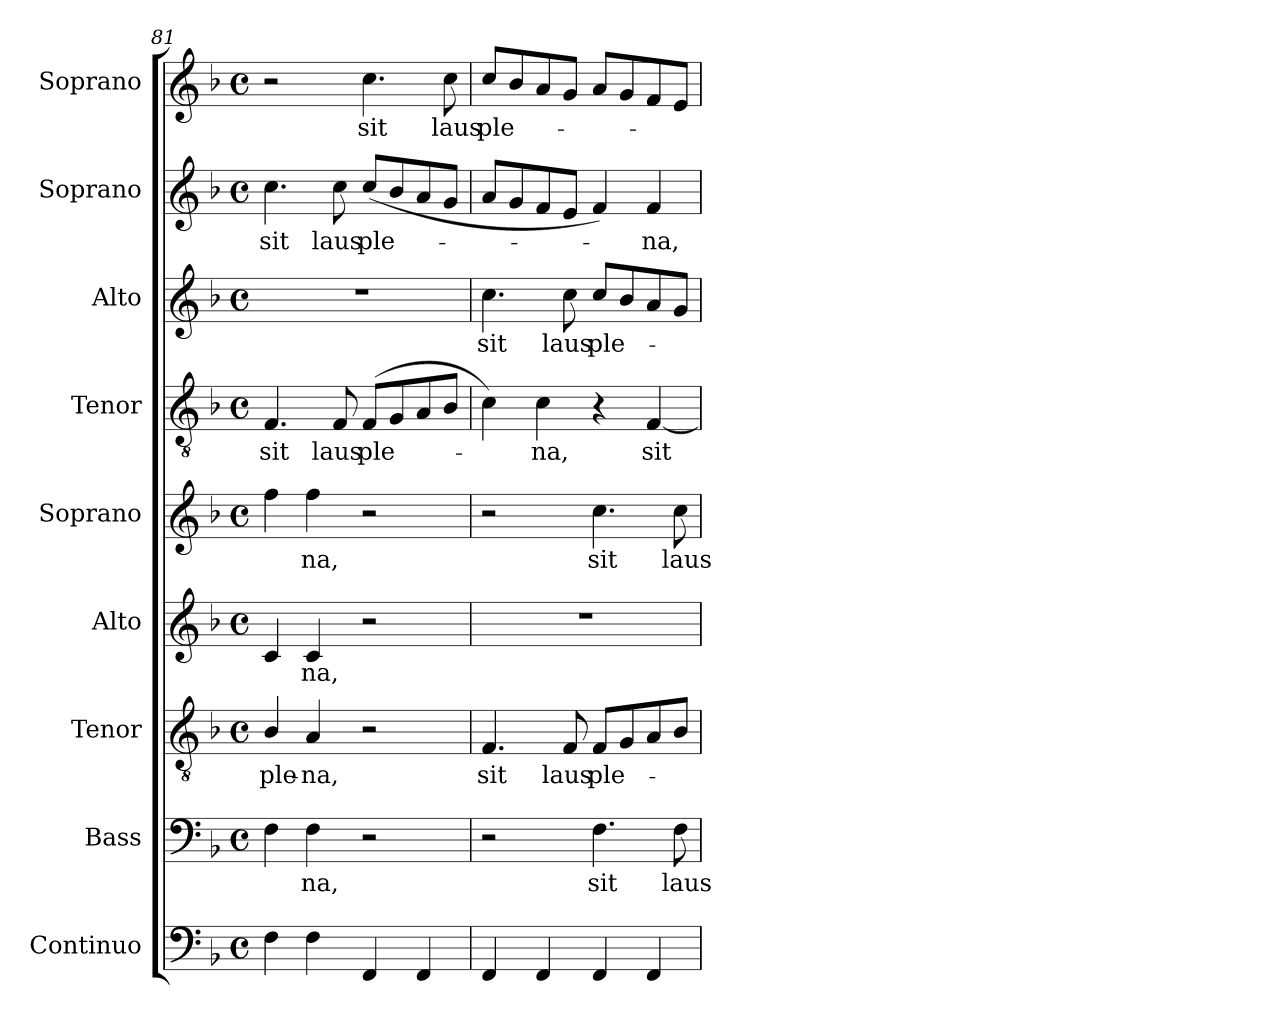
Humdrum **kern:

**kern	**kern	**text	**kern	**text	**kern	**text	**kern	**text	**kern	**text	**kern	**text	**kern	**text	**kern	**text
*part9	*part8	*part8	*part7	*part7	*part6	*part6	*part5	*part5	*part4	*part4	*part3	*part3	*part2	*part2	*part1	*part1
*staff9	*staff8	*staff8	*staff7	*staff7	*staff6	*staff6	*staff5	*staff5	*staff4	*staff4	*staff3	*staff3	*staff2	*staff2	*staff1	*staff1
*I"Continuo	*I"Bass	*	*I"Tenor	*	*I"Alto	*	*I"Soprano	*	*I"Tenor	*	*I"Alto	*	*I"Soprano	*	*I"Soprano	*
*I'Cont.	*I'B.	*	*I'T.	*	*I'A.	*	*I'S.	*	*I'T.	*	*I'A.	*	*I'S.	*	*I'S.	*
*clefF4	*clefF4	*	*clefGv2	*	*clefG2	*	*clefG2	*	*clefGv2	*	*clefG2	*	*clefG2	*	*clefG2	*
*	*	*	*ITrd7c12	*	*	*	*	*	*ITrd7c12	*	*	*	*	*	*	*
*k[b-]	*k[b-]	*	*k[b-]	*	*k[b-]	*	*k[b-]	*	*k[b-]	*	*k[b-]	*	*k[b-]	*	*k[b-]	*
*F:	*F:	*	*F:	*	*F:	*	*F:	*	*F:	*	*F:	*	*F:	*	*F:	*
*M4/4	*M4/4	*	*M4/4	*	*M4/4	*	*M4/4	*	*M4/4	*	*M4/4	*	*M4/4	*	*M4/4	*
*met(c)	*met(c)	*	*met(c)	*	*met(c)	*	*met(c)	*	*met(c)	*	*met(c)	*	*met(c)	*	*met(c)	*
=81	=81	=81	=81	=81	=81	=81	=81	=81	=81	=81	=81	=81	=81	=81	=81	=81
!	!	!	!	!LO:LY:b:color=#000000	!	!	!	!	!	!	!	!	!	!	!	!
!	!	!	!	!	!	!	!	!	!	!LO:LY:b:color=#000000	!	!	!	!	!	!
!	!	!	!	!	!	!	!	!	!	!	!	!	!	!LO:LY:b:color=#000000	!	!
4Fi\	4Fi\	.	4BB-i/	ple-	4ci/	.	4ffi\	.	4.FFi/	sit	1r	.	4.cci\	sit	2r	.
!	!	!LO:LY:b:color=#000000	!	!	!	!	!	!	!	!	!	!	!	!	!	!
!	!	!	!	!LO:LY:b:color=#000000	!	!	!	!	!	!	!	!	!	!	!	!
!	!	!	!	!	!	!LO:LY:b:color=#000000	!	!	!	!	!	!	!	!	!	!
!	!	!	!	!	!	!	!	!LO:LY:b:color=#000000	!	!	!	!	!	!	!	!
4Fi\	4Fi\	-na,	4AAi/	-na,	4ci/	-na,	4ffi\	-na,	.	.	.	.	.	.	.	.
!	!	!	!	!	!	!	!	!	!	!LO:LY:b:color=#000000	!	!	!	!	!	!
!	!	!	!	!	!	!	!	!	!	!	!	!	!	!LO:LY:b:color=#000000	!	!
.	.	.	.	.	.	.	.	.	8FFi/	laus	.	.	8cci\	laus	.	.
!	!	!	!	!	!	!	!	!	!	!LO:LY:b:color=#000000	!	!	!	!	!	!
!	!	!	!	!	!	!	!	!	!	!	!	!	!	!LO:LY:b:color=#000000	!	!
!	!	!	!	!	!	!	!	!	!	!	!	!	!	!	!	!LO:LY:b:color=#000000
4FFi/	2r	.	2r	.	2r	.	2r	.	(8FFi/L	ple-	.	.	(8cci/L	ple-	4.cci\	sit
.	.	.	.	.	.	.	.	.	8GGi/	.	.	.	8b-i/	.	.	.
4FFi/	.	.	.	.	.	.	.	.	8AAi/	.	.	.	8ai/	.	.	.
!	!	!	!	!	!	!	!	!	!	!	!	!	!	!	!	!LO:LY:b:color=#000000
.	.	.	.	.	.	.	.	.	8BB-i/J	.	.	.	8gi/J	.	8cci\	laus
!!LO:LB:g=z
=82	=82	=82	=82	=82	=82	=82	=82	=82	=82	=82	=82	=82	=82	=82	=82	=82
!	!	!	!	!LO:LY:b:color=#000000	!	!	!	!	!	!	!	!	!	!	!	!
!	!	!	!	!	!	!	!	!	!	!	!	!LO:LY:b:color=#000000	!	!	!	!
!	!	!	!	!	!	!	!	!	!	!	!	!	!	!	!	!LO:LY:b:color=#000000
4FFi/	2r	.	4.FFi/	sit	1r	.	2r	.	4Ci\)	.	4.cci\	sit	8ai/L	.	8cci/L	ple-
.	.	.	.	.	.	.	.	.	.	.	.	.	8gi/	.	8b-i/	.
!	!	!	!	!	!	!	!	!	!	!LO:LY:b:color=#000000	!	!	!	!	!	!
4FFi/	.	.	.	.	.	.	.	.	4Ci\	-na,	.	.	8fi/	.	8ai/	.
!	!	!	!	!LO:LY:b:color=#000000	!	!	!	!	!	!	!	!	!	!	!	!
!	!	!	!	!	!	!	!	!	!	!	!	!LO:LY:b:color=#000000	!	!	!	!
.	.	.	8FFi/	laus	.	.	.	.	.	.	8cci\	laus	8ei/J	.	8gi/J	.
!	!	!LO:LY:b:color=#000000	!	!	!	!	!	!	!	!	!	!	!	!	!	!
!	!	!	!	!LO:LY:b:color=#000000	!	!	!	!	!	!	!	!	!	!	!	!
!	!	!	!	!	!	!	!	!LO:LY:b:color=#000000	!	!	!	!	!	!	!	!
!	!	!	!	!	!	!	!	!	!	!	!	!LO:LY:b:color=#000000	!	!	!	!
4FFi/	4.Fi\	sit	8FFi/L	ple-	.	.	4.cci\	sit	4r	.	8cci/L	ple-	4fi/)	.	8ai/L	.
.	.	.	8GGi/	.	.	.	.	.	.	.	8b-i/	.	.	.	8gi/	.
!	!	!	!	!	!	!	!	!	!	!LO:LY:b:color=#000000	!	!	!	!	!	!
!	!	!	!	!	!	!	!	!	!	!	!	!	!	!LO:LY:b:color=#000000	!	!
4FFi/	.	.	8AAi/	.	.	.	.	.	[<4FFi/	sit	8ai/	.	4fi/	-na,	8fi/	.
!	!	!LO:LY:b:color=#000000	!	!	!	!	!	!	!	!	!	!	!	!	!	!
!	!	!	!	!	!	!	!	!LO:LY:b:color=#000000	!	!	!	!	!	!	!	!
.	8Fi\	laus	8BB-i/J	.	.	.	8cci\	laus	.	.	8gi/J	.	.	.	8ei/J	.
=	=	=	=	=	=	=	=	=	=	=	=	=	=	=	=	=
*-	*-	*-	*-	*-	*-	*-	*-	*-	*-	*-	*-	*-	*-	*-	*-	*-
